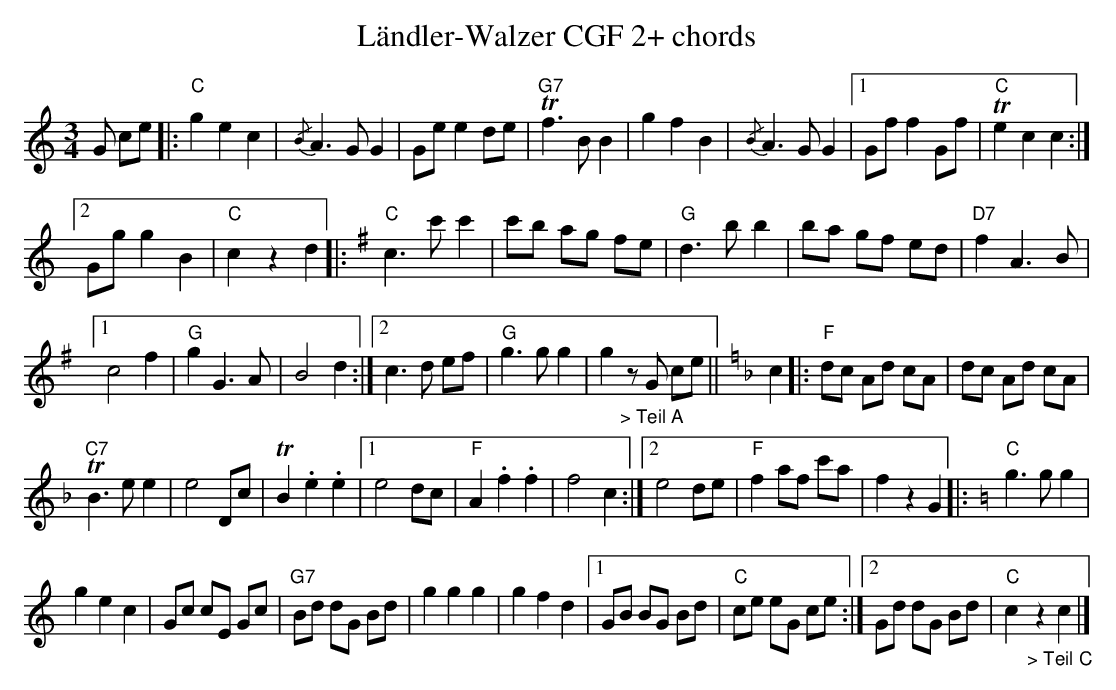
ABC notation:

X:1
T:L\"andler-Walzer CGF 2+ chords
M:3/4
L:1/8
K:Cmaj%%MIDI gchordon
G ce |: "C"g2e2c2 | {/B}A3GG2 | Ge e2 de |"G7"Tf3BB2 | g2f2B2 | {/B}A3GG2 |1 Gf f2 Gf | "C"Te2c2c2 :|2
Gg g2B2 | "C"c2z2d2 |: [K:Gmaj] "C"c3c'c'2 | c'b ag fe | "G"d3bb2 | ba gf ed | "D7"f2A3B |1
c4f2 | "G"g2G3A | B4d2 :|2 c3d ef | "G"g3gg2 | g2"_> Teil A"zG ce || [K:Fmaj] c2 |: "F"dc Ad cA | dc Ad cA |
"C7"TB3 ee2 | e4 Dc | TB2.e2.e2 |1 e4 dc | "F"A2.f2.f2 | f4c2 :|2 e4 de | "F"f2 af c'a | f2z2G2 |: [K:Cmaj] "C"g3gg2 |
g2e2c2 | Gc cE Gc | "G7"Bd dG Bd | g2g2g2 | g2f2d2 |1 GB BG Bd | "C"ce eG ce :|2 Gd dG Bd | "C"c2"_> Teil C"z2c2 |]
